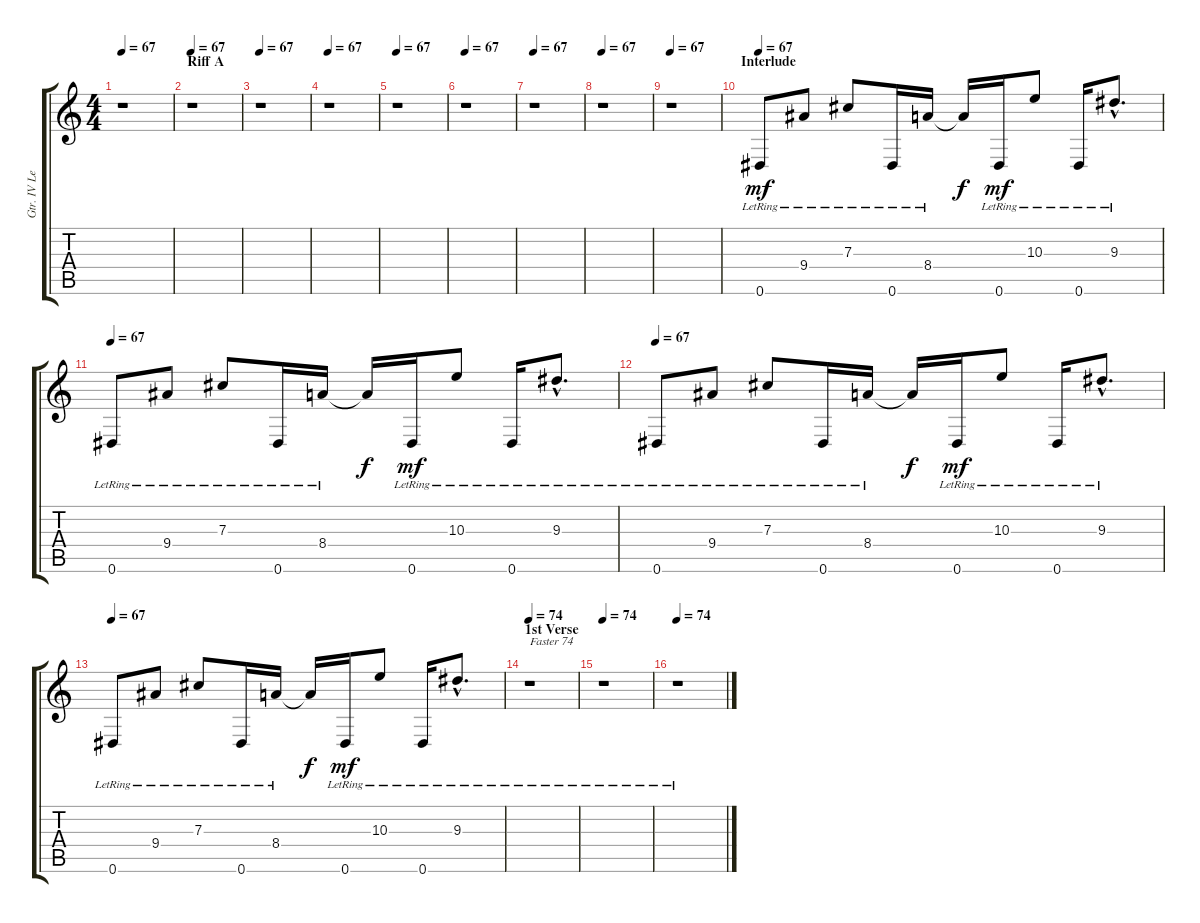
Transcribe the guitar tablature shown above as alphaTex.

\track ("Gtr. IV Lead" "Gtr. IV Le") {instrument electricguitarclean}
\staff {score tabs}
\tuning (Eb4 Bb3 Gb3 Db3 Ab2 Eb2) {hide}
\ts (4 4)
\tempo 67
\clef g2
\ks c
r.1{dy mf} |
\section ("" "Riff A")
\tempo 67
r.1 |
\tempo 67
r.1 |
\tempo 67
r.1 |
\tempo 67
r.1 |
\tempo 67
r.1 |
\tempo 67
r.1 |
\tempo 67
r.1 |
\tempo 67
r.1 |
\section ("" "Interlude")
\tempo 67
0.6{lr}.8 9.4{lr}.8 7.3{lr}.8 0.6{lr}.16 8.4{lr}.16 8.4{t}.16{dy f} 0.6{lr}.16{dy mf} 10.3{lr}.8 0.6{lr}.16 9.3{hac lr}.8{d} |
\tempo 67
0.6{lr}.8 9.4{lr}.8 7.3{lr}.8 0.6{lr}.16 8.4{lr}.16 8.4{t}.16{dy f} 0.6{lr}.16{dy mf} 10.3{lr}.8 0.6{lr}.16 9.3{hac lr}.8{d} |
\tempo 67
0.6{lr}.8 9.4{lr}.8 7.3{lr}.8 0.6{lr}.16 8.4{lr}.16 8.4{t}.16{dy f} 0.6{lr}.16{dy mf} 10.3{lr}.8 0.6{lr}.16 9.3{hac lr}.8{d} |
\tempo 67
0.6{lr}.8 9.4{lr}.8 7.3{lr}.8 0.6{lr}.16 8.4{lr}.16 8.4{t}.16{dy f} 0.6{lr}.16{dy mf} 10.3{lr}.8 0.6{lr}.16 9.3{hac lr}.8{d} |
\section ("" "1st Verse")
\tempo 74
r.1{txt "Faster 74"} |
\tempo 74
r.1 |
\tempo 74
r.1
